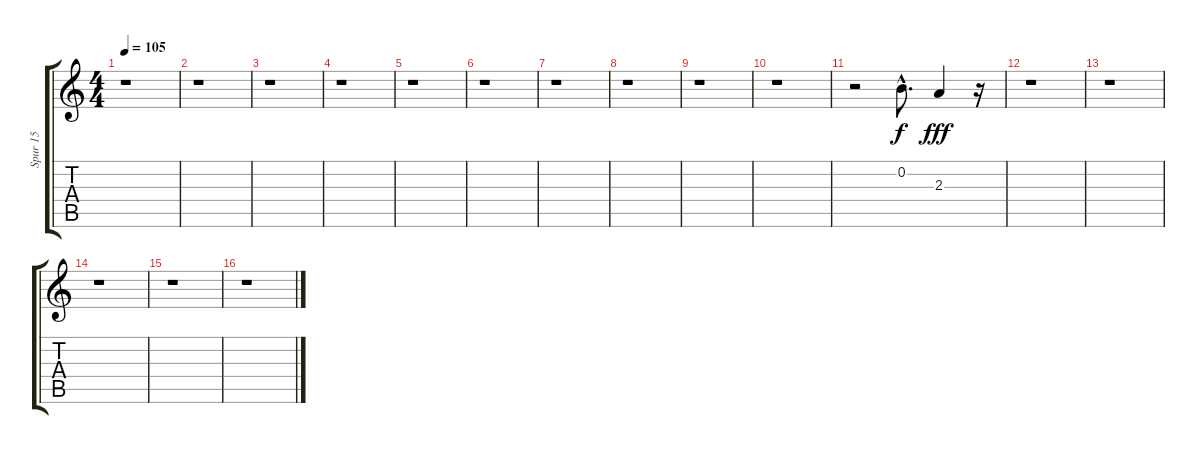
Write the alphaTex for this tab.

\track ("Spur 15" "Spur 15") {instrument guitarharmonics}
\staff {score tabs}
\tuning (E4 B3 G3 D3 A2 E2) {hide}
\ts (4 4)
\tempo 105
\clef g2
\ks c
r.1{dy f} |
r.1 |
r.1 |
r.1 |
r.1 |
r.1 |
r.1 |
r.1 |
r.1 |
r.1 |
r.2 0.2{hac}.8{d volume 15} 2.3.4{dy fff} r.16 |
r.1 |
r.1 |
r.1 |
r.1 |
r.1
